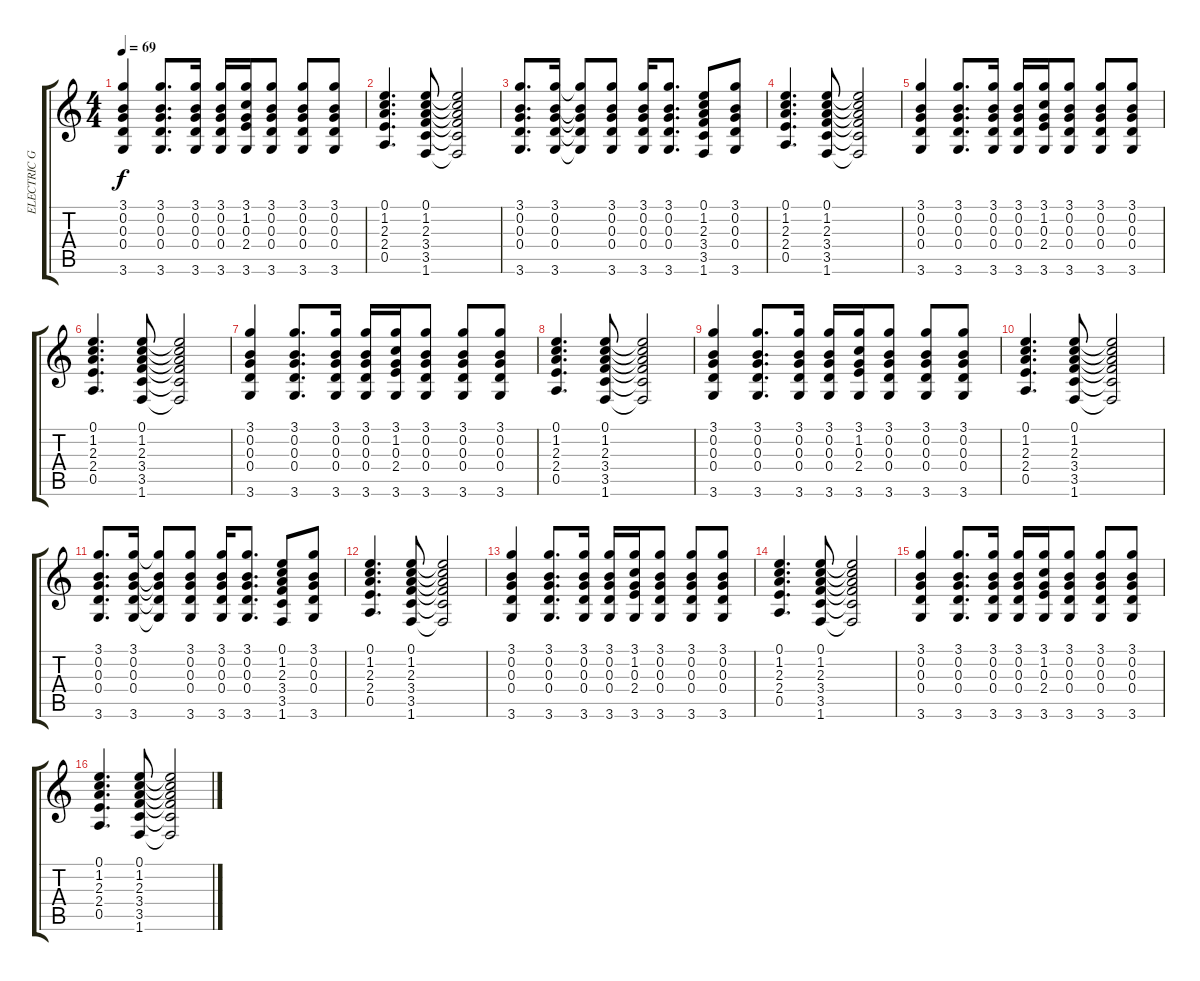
\track ("ELECTRIC GUITAR 3" "ELECTRIC G") {instrument electricguitarclean}
\staff {score tabs}
\tuning (E4 B3 G3 D3 A2 E2) {hide}
\ts (4 4)
\tempo 69
\clef g2
\ks c
(3.1 0.2 0.3 0.4 3.6).4{dy f} (3.1 0.2 0.3 0.4 3.6).8{d} (3.1 0.2 0.3 0.4 3.6).16 (3.1 0.2 0.3 0.4 3.6).16 (3.1 1.2 0.3 2.4 3.6).16 (3.1 0.2 0.3 0.4 3.6).8 (3.1 0.2 0.3 0.4 3.6).8 (3.1 0.2 0.3 0.4 3.6).8 |
(0.1 1.2 2.3 2.4 0.5).4{d} (0.1 1.2 2.3 3.4 3.5 1.6).8 (0.1{t} 1.2{t} 2.3{t} 3.4{t} 3.5{t} 1.6{t}).2 |
(3.1 0.2 0.3 0.4 3.6).8{d} (3.1 0.2 0.3 0.4 3.6).16 (3.1{t} 0.2{t} 0.3{t} 0.4{t} 3.6{t}).8 (3.1 0.2 0.3 0.4 3.6).8 (3.1 0.2 0.3 0.4 3.6).16 (3.1 0.2 0.3 0.4 3.6).8{d} (0.1 1.2 2.3 3.4 3.5 1.6).8 (3.1 0.2 0.3 0.4 3.6).8 |
(0.1 1.2 2.3 2.4 0.5).4{d} (0.1 1.2 2.3 3.4 3.5 1.6).8 (0.1{t} 1.2{t} 2.3{t} 3.4{t} 3.5{t} 1.6{t}).2 |
(3.1 0.2 0.3 0.4 3.6).4 (3.1 0.2 0.3 0.4 3.6).8{d} (3.1 0.2 0.3 0.4 3.6).16 (3.1 0.2 0.3 0.4 3.6).16 (3.1 1.2 0.3 2.4 3.6).16 (3.1 0.2 0.3 0.4 3.6).8 (3.1 0.2 0.3 0.4 3.6).8 (3.1 0.2 0.3 0.4 3.6).8 |
(0.1 1.2 2.3 2.4 0.5).4{d} (0.1 1.2 2.3 3.4 3.5 1.6).8 (0.1{t} 1.2{t} 2.3{t} 3.4{t} 3.5{t} 1.6{t}).2 |
(3.1 0.2 0.3 0.4 3.6).4 (3.1 0.2 0.3 0.4 3.6).8{d} (3.1 0.2 0.3 0.4 3.6).16 (3.1 0.2 0.3 0.4 3.6).16 (3.1 1.2 0.3 2.4 3.6).16 (3.1 0.2 0.3 0.4 3.6).8 (3.1 0.2 0.3 0.4 3.6).8 (3.1 0.2 0.3 0.4 3.6).8 |
(0.1 1.2 2.3 2.4 0.5).4{d} (0.1 1.2 2.3 3.4 3.5 1.6).8 (0.1{t} 1.2{t} 2.3{t} 3.4{t} 3.5{t} 1.6{t}).2 |
(3.1 0.2 0.3 0.4 3.6).4 (3.1 0.2 0.3 0.4 3.6).8{d} (3.1 0.2 0.3 0.4 3.6).16 (3.1 0.2 0.3 0.4 3.6).16 (3.1 1.2 0.3 2.4 3.6).16 (3.1 0.2 0.3 0.4 3.6).8 (3.1 0.2 0.3 0.4 3.6).8 (3.1 0.2 0.3 0.4 3.6).8 |
(0.1 1.2 2.3 2.4 0.5).4{d} (0.1 1.2 2.3 3.4 3.5 1.6).8 (0.1{t} 1.2{t} 2.3{t} 3.4{t} 3.5{t} 1.6{t}).2 |
(3.1 0.2 0.3 0.4 3.6).8{d} (3.1 0.2 0.3 0.4 3.6).16 (3.1{t} 0.2{t} 0.3{t} 0.4{t} 3.6{t}).8 (3.1 0.2 0.3 0.4 3.6).8 (3.1 0.2 0.3 0.4 3.6).16 (3.1 0.2 0.3 0.4 3.6).8{d} (0.1 1.2 2.3 3.4 3.5 1.6).8 (3.1 0.2 0.3 0.4 3.6).8 |
(0.1 1.2 2.3 2.4 0.5).4{d} (0.1 1.2 2.3 3.4 3.5 1.6).8 (0.1{t} 1.2{t} 2.3{t} 3.4{t} 3.5{t} 1.6{t}).2 |
(3.1 0.2 0.3 0.4 3.6).4 (3.1 0.2 0.3 0.4 3.6).8{d} (3.1 0.2 0.3 0.4 3.6).16 (3.1 0.2 0.3 0.4 3.6).16 (3.1 1.2 0.3 2.4 3.6).16 (3.1 0.2 0.3 0.4 3.6).8 (3.1 0.2 0.3 0.4 3.6).8 (3.1 0.2 0.3 0.4 3.6).8 |
(0.1 1.2 2.3 2.4 0.5).4{d} (0.1 1.2 2.3 3.4 3.5 1.6).8 (0.1{t} 1.2{t} 2.3{t} 3.4{t} 3.5{t} 1.6{t}).2 |
(3.1 0.2 0.3 0.4 3.6).4 (3.1 0.2 0.3 0.4 3.6).8{d} (3.1 0.2 0.3 0.4 3.6).16 (3.1 0.2 0.3 0.4 3.6).16 (3.1 1.2 0.3 2.4 3.6).16 (3.1 0.2 0.3 0.4 3.6).8 (3.1 0.2 0.3 0.4 3.6).8 (3.1 0.2 0.3 0.4 3.6).8 |
(0.1 1.2 2.3 2.4 0.5).4{d} (0.1 1.2 2.3 3.4 3.5 1.6).8 (0.1{t} 1.2{t} 2.3{t} 3.4{t} 3.5{t} 1.6{t}).2
